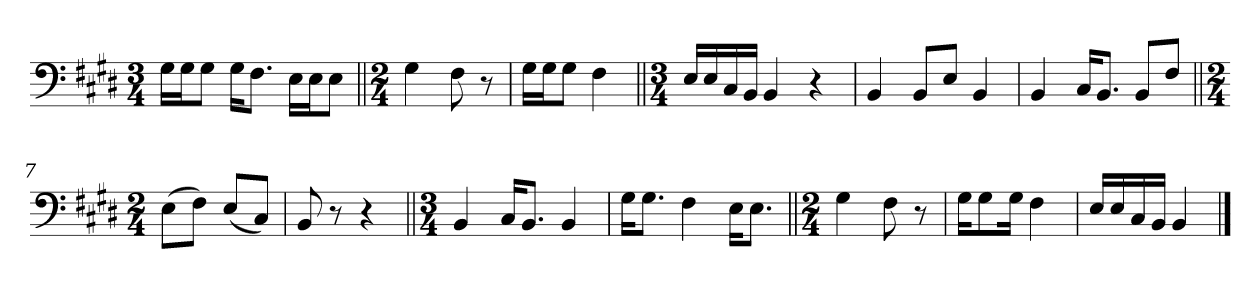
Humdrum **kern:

**kern
*part1
*staff1
*clefF4
*k[f#c#g#d#]
*M3/4
=1
16G#\LL
16G#\J
8G#\J
16G#\KL
8.F#\J
16E\LL
16E\J
8E\J
=2||
*M2/4
4G#\
8F#\
8r
=3
16G#\LL
16G#\J
8G#\J
4F#\
=4||
*M3/4
16E/LL
16E/
16C#/
16BB/JJ
4BB/
4r
=5
4BB/
8BB/L
8E/J
4BB/
=6
4BB/
16C#/KL
8.BB/J
8BB/L
8F#/J
=7||
*M2/4
(8E\L
8F#\J)
(8E/L
8C#/J)
=8
8BB/
8r
4r
=9||
*M3/4
4BB/
16C#/KL
8.BB/J
4BB/
=10
16G#\KL
8.G#\J
4F#\
16E\KL
8.E\J
=11||
*M2/4
4G#\
8F#\
8r
=12
16G#\KL
8G#\
16G#\Jk
4F#\
=13
16E/LL
16E/
16C#/
16BB/JJ
4BB/
==
*-
